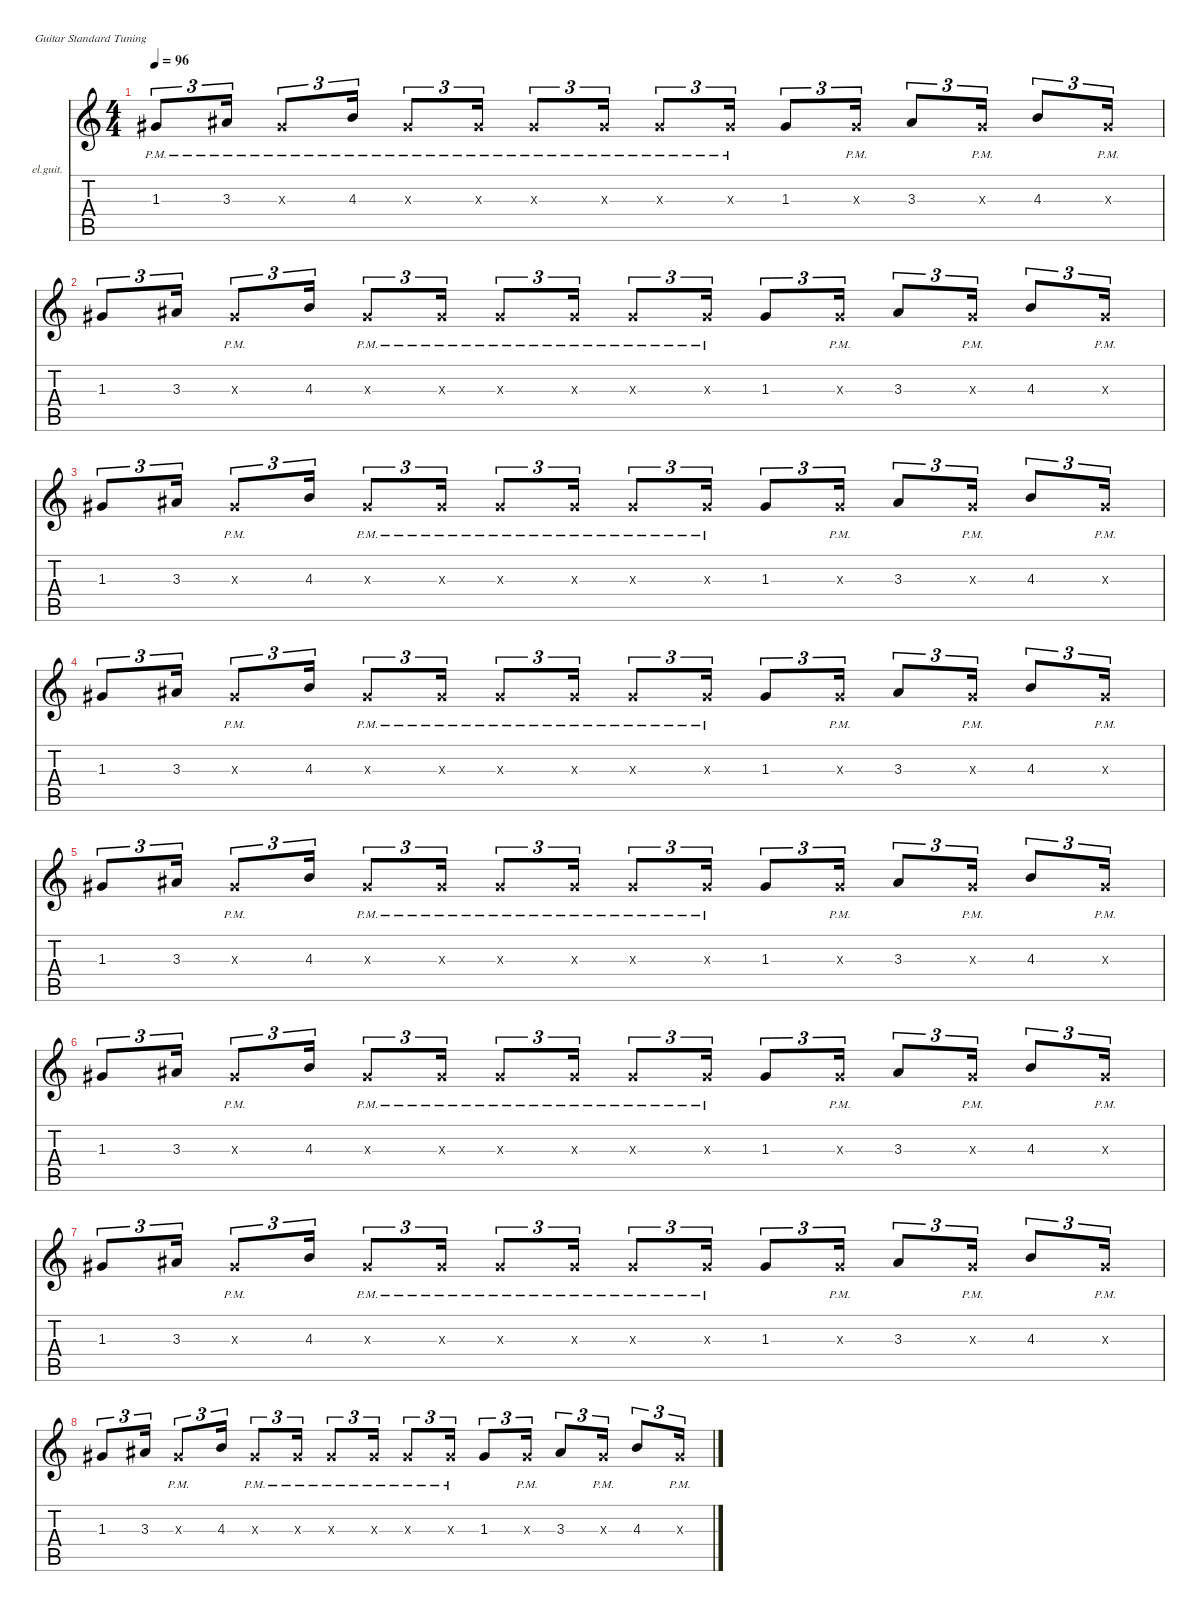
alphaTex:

\defaultSystemsLayout 4
\hideDynamics
\bracketExtendMode nobrackets
\firstSystemTrackNameOrientation horizontal
\otherSystemsTrackNameOrientation horizontal
\track ("Guitar (muted 2)" "el.guit.") {instrument electricguitarmuted}
\staff {score tabs}
\tuning (E4 B3 G3 D3 A2 E2)
\ts (4 4)
\tempo 96
\clef g2
\ks c
1.3{pm acc #}.8{tu (3 2) dy f beam Up} 3.3{pm acc #}.16{tu (3 2) beam Up} 1.3{pm x acc #}.8{tu (3 2) beam Up} 4.3{pm}.16{tu (3 2) beam Up} 1.3{pm x acc #}.8{tu (3 2) beam Up} 1.3{pm x acc #}.16{tu (3 2) beam Up} 1.3{pm x acc #}.8{tu (3 2) beam Up} 1.3{pm x acc #}.16{tu (3 2) beam Up} 1.3{pm x acc #}.8{tu (3 2) beam Up} 1.3{pm x acc #}.16{tu (3 2) beam Up} 1.3{acc #}.8{tu (3 2) beam Up} 1.3{pm x acc #}.16{tu (3 2) beam Up} 3.3{acc #}.8{tu (3 2) beam Up} 1.3{pm x acc #}.16{tu (3 2) beam Up} 4.3.8{tu (3 2) beam Up} 1.3{pm x acc #}.16{tu (3 2) beam Up} |
1.3{acc #}.8{tu (3 2) beam Up} 3.3{acc #}.16{tu (3 2) beam Up} 1.3{pm x acc #}.8{tu (3 2) beam Up} 4.3.16{tu (3 2) beam Up} 1.3{pm x acc #}.8{tu (3 2) beam Up} 1.3{pm x acc #}.16{tu (3 2) beam Up} 1.3{pm x acc #}.8{tu (3 2) beam Up} 1.3{pm x acc #}.16{tu (3 2) beam Up} 1.3{pm x acc #}.8{tu (3 2) beam Up} 1.3{pm x acc #}.16{tu (3 2) beam Up} 1.3{acc #}.8{tu (3 2) beam Up} 1.3{pm x acc #}.16{tu (3 2) beam Up} 3.3{acc #}.8{tu (3 2) beam Up} 1.3{pm x acc #}.16{tu (3 2) beam Up} 4.3.8{tu (3 2) beam Up} 1.3{pm x acc #}.16{tu (3 2) beam Up} |
1.3{acc #}.8{tu (3 2) beam Up} 3.3{acc #}.16{tu (3 2) beam Up} 1.3{pm x acc #}.8{tu (3 2) beam Up} 4.3.16{tu (3 2) beam Up} 1.3{pm x acc #}.8{tu (3 2) beam Up} 1.3{pm x acc #}.16{tu (3 2) beam Up} 1.3{pm x acc #}.8{tu (3 2) beam Up} 1.3{pm x acc #}.16{tu (3 2) beam Up} 1.3{pm x acc #}.8{tu (3 2) beam Up} 1.3{pm x acc #}.16{tu (3 2) beam Up} 1.3{acc #}.8{tu (3 2) beam Up} 1.3{pm x acc #}.16{tu (3 2) beam Up} 3.3{acc #}.8{tu (3 2) beam Up} 1.3{pm x acc #}.16{tu (3 2) beam Up} 4.3.8{tu (3 2) beam Up} 1.3{pm x acc #}.16{tu (3 2) beam Up} |
1.3{acc #}.8{tu (3 2) beam Up} 3.3{acc #}.16{tu (3 2) beam Up} 1.3{pm x acc #}.8{tu (3 2) beam Up} 4.3.16{tu (3 2) beam Up} 1.3{pm x acc #}.8{tu (3 2) beam Up} 1.3{pm x acc #}.16{tu (3 2) beam Up} 1.3{pm x acc #}.8{tu (3 2) beam Up} 1.3{pm x acc #}.16{tu (3 2) beam Up} 1.3{pm x acc #}.8{tu (3 2) beam Up} 1.3{pm x acc #}.16{tu (3 2) beam Up} 1.3{acc #}.8{tu (3 2) beam Up} 1.3{pm x acc #}.16{tu (3 2) beam Up} 3.3{acc #}.8{tu (3 2) beam Up} 1.3{pm x acc #}.16{tu (3 2) beam Up} 4.3.8{tu (3 2) beam Up} 1.3{pm x acc #}.16{tu (3 2) beam Up} |
1.3{acc #}.8{tu (3 2) beam Up} 3.3{acc #}.16{tu (3 2) beam Up} 1.3{pm x acc #}.8{tu (3 2) beam Up} 4.3.16{tu (3 2) beam Up} 1.3{pm x acc #}.8{tu (3 2) beam Up} 1.3{pm x acc #}.16{tu (3 2) beam Up} 1.3{pm x acc #}.8{tu (3 2) beam Up} 1.3{pm x acc #}.16{tu (3 2) beam Up} 1.3{pm x acc #}.8{tu (3 2) beam Up} 1.3{pm x acc #}.16{tu (3 2) beam Up} 1.3{acc #}.8{tu (3 2) beam Up} 1.3{pm x acc #}.16{tu (3 2) beam Up} 3.3{acc #}.8{tu (3 2) beam Up} 1.3{pm x acc #}.16{tu (3 2) beam Up} 4.3.8{tu (3 2) beam Up} 1.3{pm x acc #}.16{tu (3 2) beam Up} |
1.3{acc #}.8{tu (3 2) beam Up} 3.3{acc #}.16{tu (3 2) beam Up} 1.3{pm x acc #}.8{tu (3 2) beam Up} 4.3.16{tu (3 2) beam Up} 1.3{pm x acc #}.8{tu (3 2) beam Up} 1.3{pm x acc #}.16{tu (3 2) beam Up} 1.3{pm x acc #}.8{tu (3 2) beam Up} 1.3{pm x acc #}.16{tu (3 2) beam Up} 1.3{pm x acc #}.8{tu (3 2) beam Up} 1.3{pm x acc #}.16{tu (3 2) beam Up} 1.3{acc #}.8{tu (3 2) beam Up} 1.3{pm x acc #}.16{tu (3 2) beam Up} 3.3{acc #}.8{tu (3 2) beam Up} 1.3{pm x acc #}.16{tu (3 2) beam Up} 4.3.8{tu (3 2) beam Up} 1.3{pm x acc #}.16{tu (3 2) beam Up} |
1.3{acc #}.8{tu (3 2) beam Up} 3.3{acc #}.16{tu (3 2) beam Up} 1.3{pm x acc #}.8{tu (3 2) beam Up} 4.3.16{tu (3 2) beam Up} 1.3{pm x acc #}.8{tu (3 2) beam Up} 1.3{pm x acc #}.16{tu (3 2) beam Up} 1.3{pm x acc #}.8{tu (3 2) beam Up} 1.3{pm x acc #}.16{tu (3 2) beam Up} 1.3{pm x acc #}.8{tu (3 2) beam Up} 1.3{pm x acc #}.16{tu (3 2) beam Up} 1.3{acc #}.8{tu (3 2) beam Up} 1.3{pm x acc #}.16{tu (3 2) beam Up} 3.3{acc #}.8{tu (3 2) beam Up} 1.3{pm x acc #}.16{tu (3 2) beam Up} 4.3.8{tu (3 2) beam Up} 1.3{pm x acc #}.16{tu (3 2) beam Up} |
1.3{acc #}.8{tu (3 2) beam Up} 3.3{acc #}.16{tu (3 2) beam Up} 1.3{pm x acc #}.8{tu (3 2) beam Up} 4.3.16{tu (3 2) beam Up} 1.3{pm x acc #}.8{tu (3 2) beam Up} 1.3{pm x acc #}.16{tu (3 2) beam Up} 1.3{pm x acc #}.8{tu (3 2) beam Up} 1.3{pm x acc #}.16{tu (3 2) beam Up} 1.3{pm x acc #}.8{tu (3 2) beam Up} 1.3{pm x acc #}.16{tu (3 2) beam Up} 1.3{acc #}.8{tu (3 2) beam Up} 1.3{pm x acc #}.16{tu (3 2) beam Up} 3.3{acc #}.8{tu (3 2) beam Up} 1.3{pm x acc #}.16{tu (3 2) beam Up} 4.3.8{tu (3 2) beam Up} 1.3{pm x acc #}.16{tu (3 2) beam Up}
